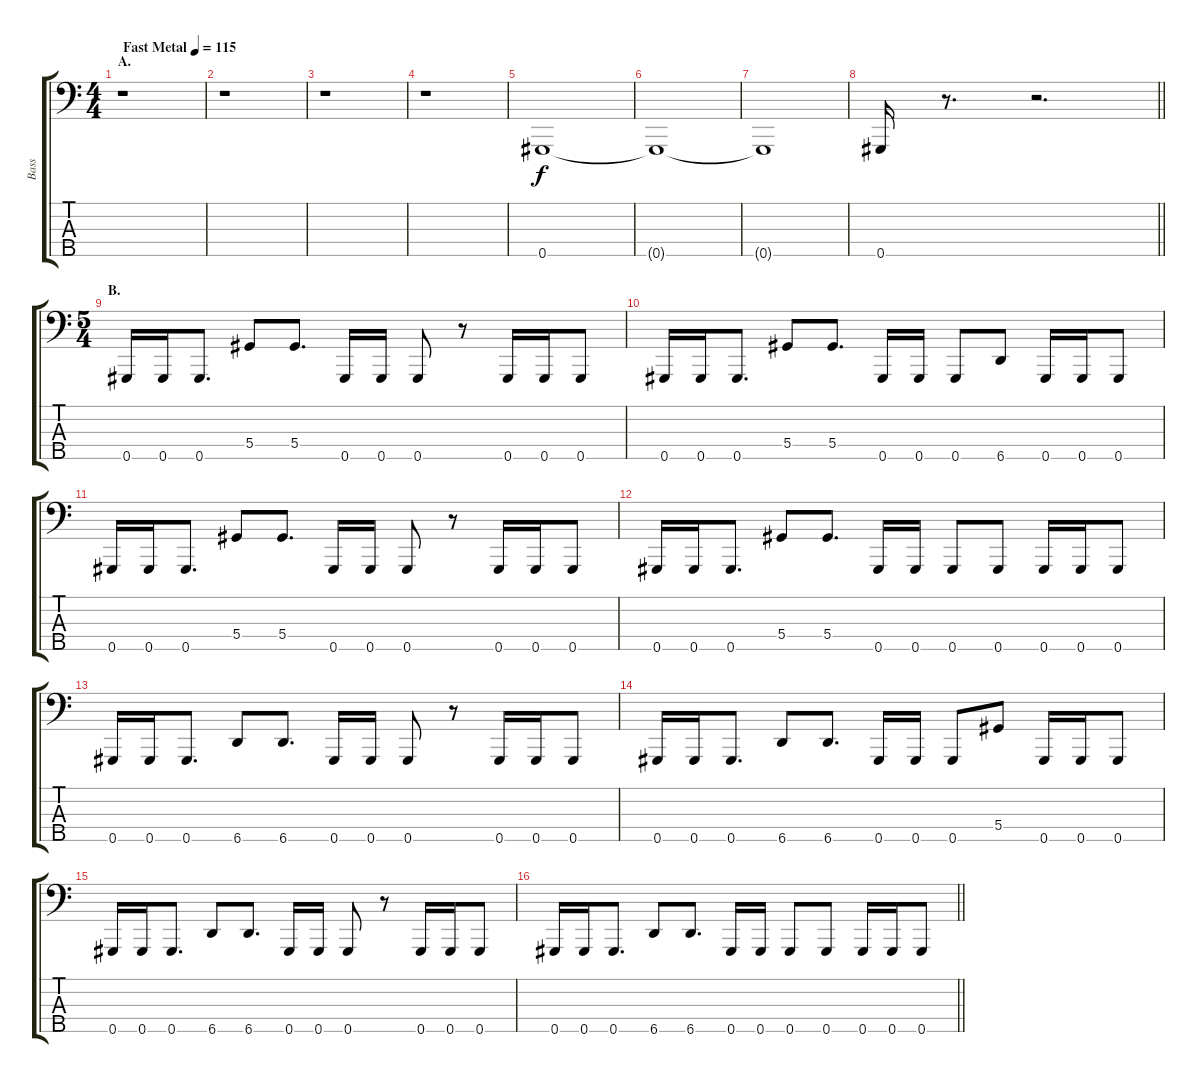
\track ("Bass" "Bass") {instrument electricbasspick}
\staff {score tabs}
\tuning (Gb2 Db2 Ab1 Eb1 Ab0) {hide}
\ts (4 4)
\section ("" "A.")
\tempo (115 "Fast Metal")
\clef f4
\ks c
r.1{dy f instrument electricbasspick} |
r.1 |
r.1 |
r.1 |
0.5.1 |
0.5{t}.1 |
0.5{t}.1 |
\barLineRight lightlight
0.5.16 r.8{d} r.2{d} |
\ts (5 4)
\section ("" "B.")
0.5.16 0.5.16 0.5.8{d} 5.4.8 5.4.8{d} 0.5.16 0.5.16 0.5.8 r.8 0.5.16 0.5.16 0.5.8 |
0.5.16 0.5.16 0.5.8{d} 5.4.8 5.4.8{d} 0.5.16 0.5.16 0.5.8 6.5.8 0.5.16 0.5.16 0.5.8 |
0.5.16 0.5.16 0.5.8{d} 5.4.8 5.4.8{d} 0.5.16 0.5.16 0.5.8 r.8 0.5.16 0.5.16 0.5.8 |
0.5.16 0.5.16 0.5.8{d} 5.4.8 5.4.8{d} 0.5.16 0.5.16 0.5.8 0.5.8 0.5.16 0.5.16 0.5.8 |
0.5.16 0.5.16 0.5.8{d} 6.5.8 6.5.8{d} 0.5.16 0.5.16 0.5.8 r.8 0.5.16 0.5.16 0.5.8 |
0.5.16 0.5.16 0.5.8{d} 6.5.8 6.5.8{d} 0.5.16 0.5.16 0.5.8 5.4.8 0.5.16 0.5.16 0.5.8 |
0.5.16 0.5.16 0.5.8{d} 6.5.8 6.5.8{d} 0.5.16 0.5.16 0.5.8 r.8 0.5.16 0.5.16 0.5.8 |
\barLineRight lightlight
0.5.16 0.5.16 0.5.8{d} 6.5.8 6.5.8{d} 0.5.16 0.5.16 0.5.8 0.5.8 0.5.16 0.5.16 0.5.8
